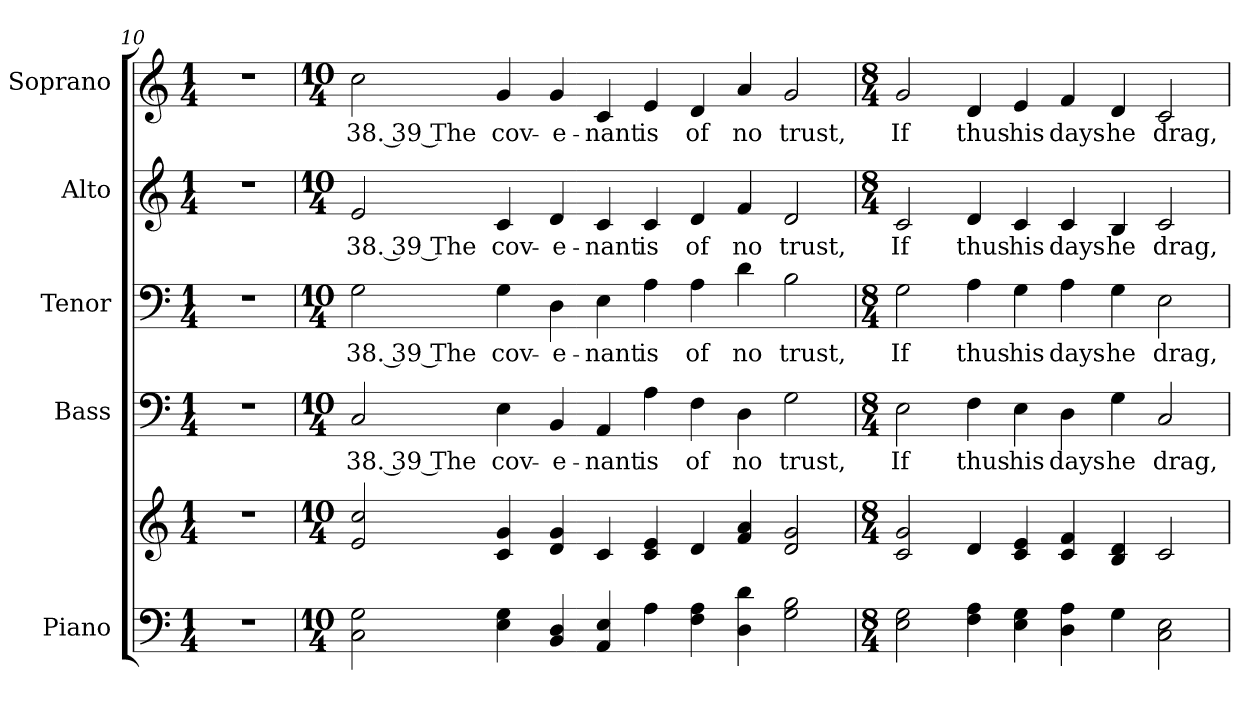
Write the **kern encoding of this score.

**kern	**kern	**kern	**text	**kern	**text	**kern	**text	**kern	**text
*part5	*part5	*part4	*part4	*part3	*part3	*part2	*part2	*part1	*part1
*staff6	*staff5	*staff4	*staff4	*staff3	*staff3	*staff2	*staff2	*staff1	*staff1
*I"Piano	*	*I"Bass	*	*I"Tenor	*	*I"Alto	*	*I"Soprano	*
*I'Pno.	*	*I'B.	*	*I'T.	*	*I'A.	*	*I'S.	*
*clefF4	*clefG2	*clefF4	*	*clefF4	*	*clefG2	*	*clefG2	*
*k[]	*k[]	*k[]	*	*k[]	*	*k[]	*	*k[]	*
*C:	*C:	*C:	*	*C:	*	*C:	*	*C:	*
*M1/4	*M1/4	*M1/4	*	*M1/4	*	*M1/4	*	*M1/4	*
=10	=10	=10	=10	=10	=10	=10	=10	=10	=10
!LO:N:vis=1	!LO:N:vis=1	!LO:N:vis=1	!	!LO:N:vis=1	!	!LO:N:vis=1	!	!LO:N:vis=1	!
4r	4r	4r	.	4r	.	4r	.	4r	.
!!LO:PB:g=z
=11	=11	=11	=11	=11	=11	=11	=11	=11	=11
*M10/4	*M10/4	*M10/4	*	*M10/4	*	*M10/4	*	*M10/4	*
!	!	!	!LO:LY:b:color=#000000	!	!	!	!	!	!
!	!	!	!	!	!LO:LY:b:color=#000000	!	!	!	!
!	!	!	!	!	!	!	!LO:LY:b:color=#000000	!	!
!	!	!	!	!	!	!	!	!	!LO:LY:b:color=#000000
2Ci\ 2Gi	2ei/ 2cci	2Ci/	38. 39 The	2Gi\	38. 39 The	2ei/	38. 39 The	2cci\	38. 39 The
!	!	!	!LO:LY:b:color=#000000	!	!	!	!	!	!
!	!	!	!	!	!LO:LY:b:color=#000000	!	!	!	!
!	!	!	!	!	!	!	!LO:LY:b:color=#000000	!	!
!	!	!	!	!	!	!	!	!	!LO:LY:b:color=#000000
4Ei\ 4Gi	4ci/ 4gi	4Ei\	cov-	4Gi\	cov-	4ci/	cov-	4gi/	cov-
!	!	!	!LO:LY:b:color=#000000	!	!	!	!	!	!
!	!	!	!	!	!LO:LY:b:color=#000000	!	!	!	!
!	!	!	!	!	!	!	!LO:LY:b:color=#000000	!	!
!	!	!	!	!	!	!	!	!	!LO:LY:b:color=#000000
4BBi/ 4Di	4di/ 4gi	4BBi/	-e-	4Di\	-e-	4di/	-e-	4gi/	-e-
!	!	!	!LO:LY:b:color=#000000	!	!	!	!	!	!
!	!	!	!	!	!LO:LY:b:color=#000000	!	!	!	!
!	!	!	!	!	!	!	!LO:LY:b:color=#000000	!	!
!	!	!	!	!	!	!	!	!	!LO:LY:b:color=#000000
4AAi/ 4Ei	4ci/	4AAi/	-nant	4Ei\	-nant	4ci/	-nant	4ci/	-nant
!	!	!	!LO:LY:b:color=#000000	!	!	!	!	!	!
!	!	!	!	!	!LO:LY:b:color=#000000	!	!	!	!
!	!	!	!	!	!	!	!LO:LY:b:color=#000000	!	!
!	!	!	!	!	!	!	!	!	!LO:LY:b:color=#000000
4Ai\	4ci/ 4ei	4Ai\	is	4Ai\	is	4ci/	is	4ei/	is
!	!	!	!LO:LY:b:color=#000000	!	!	!	!	!	!
!	!	!	!	!	!LO:LY:b:color=#000000	!	!	!	!
!	!	!	!	!	!	!	!LO:LY:b:color=#000000	!	!
!	!	!	!	!	!	!	!	!	!LO:LY:b:color=#000000
4Fi\ 4Ai	4di/	4Fi\	of	4Ai\	of	4di/	of	4di/	of
!	!	!	!LO:LY:b:color=#000000	!	!	!	!	!	!
!	!	!	!	!	!LO:LY:b:color=#000000	!	!	!	!
!	!	!	!	!	!	!	!LO:LY:b:color=#000000	!	!
!	!	!	!	!	!	!	!	!	!LO:LY:b:color=#000000
4Di\ 4di	4fi/ 4ai	4Di\	no	4di\	no	4fi/	no	4ai/	no
!	!	!	!LO:LY:b:color=#000000	!	!	!	!	!	!
!	!	!	!	!	!LO:LY:b:color=#000000	!	!	!	!
!	!	!	!	!	!	!	!LO:LY:b:color=#000000	!	!
!	!	!	!	!	!	!	!	!	!LO:LY:b:color=#000000
2Gi\ 2Bi	2di/ 2gi	2Gi\	trust,	2Bi\	trust,	2di/	trust,	2gi/	trust,
=12	=12	=12	=12	=12	=12	=12	=12	=12	=12
*M8/4	*M8/4	*M8/4	*	*M8/4	*	*M8/4	*	*M8/4	*
!	!	!	!LO:LY:b:color=#000000	!	!	!	!	!	!
!	!	!	!	!	!LO:LY:b:color=#000000	!	!	!	!
!	!	!	!	!	!	!	!LO:LY:b:color=#000000	!	!
!	!	!	!	!	!	!	!	!	!LO:LY:b:color=#000000
2Ei\ 2Gi	2ci/ 2gi	2Ei\	If	2Gi\	If	2ci/	If	2gi/	If
!	!	!	!LO:LY:b:color=#000000	!	!	!	!	!	!
!	!	!	!	!	!LO:LY:b:color=#000000	!	!	!	!
!	!	!	!	!	!	!	!LO:LY:b:color=#000000	!	!
!	!	!	!	!	!	!	!	!	!LO:LY:b:color=#000000
4Fi\ 4Ai	4di/	4Fi\	thus	4Ai\	thus	4di/	thus	4di/	thus
!	!	!	!LO:LY:b:color=#000000	!	!	!	!	!	!
!	!	!	!	!	!LO:LY:b:color=#000000	!	!	!	!
!	!	!	!	!	!	!	!LO:LY:b:color=#000000	!	!
!	!	!	!	!	!	!	!	!	!LO:LY:b:color=#000000
4Ei\ 4Gi	4ci/ 4ei	4Ei\	his	4Gi\	his	4ci/	his	4ei/	his
!	!	!	!LO:LY:b:color=#000000	!	!	!	!	!	!
!	!	!	!	!	!LO:LY:b:color=#000000	!	!	!	!
!	!	!	!	!	!	!	!LO:LY:b:color=#000000	!	!
!	!	!	!	!	!	!	!	!	!LO:LY:b:color=#000000
4Di\ 4Ai	4ci/ 4fi	4Di\	days	4Ai\	days	4ci/	days	4fi/	days
!	!	!	!LO:LY:b:color=#000000	!	!	!	!	!	!
!	!	!	!	!	!LO:LY:b:color=#000000	!	!	!	!
!	!	!	!	!	!	!	!LO:LY:b:color=#000000	!	!
!	!	!	!	!	!	!	!	!	!LO:LY:b:color=#000000
4Gi\	4Bi/ 4di	4Gi\	he	4Gi\	he	4Bi/	he	4di/	he
!	!	!	!LO:LY:b:color=#000000	!	!	!	!	!	!
!	!	!	!	!	!LO:LY:b:color=#000000	!	!	!	!
!	!	!	!	!	!	!	!LO:LY:b:color=#000000	!	!
!	!	!	!	!	!	!	!	!	!LO:LY:b:color=#000000
2Ci\ 2Ei	2ci/	2Ci/	drag,	2Ei\	drag,	2ci/	drag,	2ci/	drag,
=	=	=	=	=	=	=	=	=	=
*-	*-	*-	*-	*-	*-	*-	*-	*-	*-
